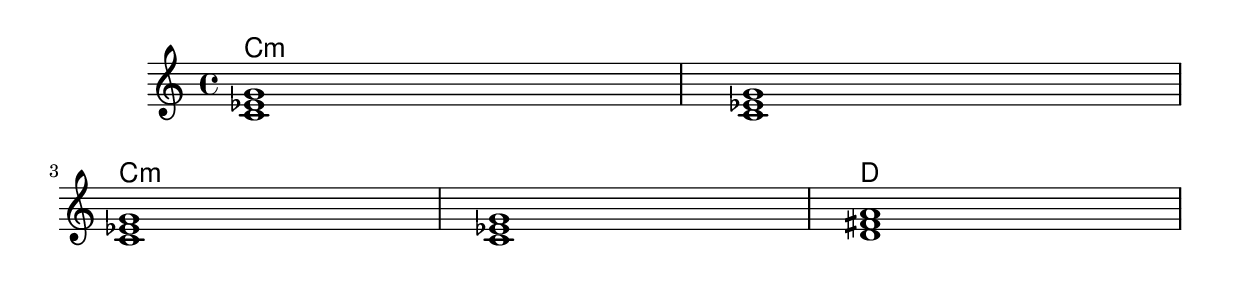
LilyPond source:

%% Do not edit this file; it is auto-generated from LSR http://lsr.dsi.unimi.it
%% This file is in the public domain.
\version "2.11.52"

\header {
  lsrtags = "chords"

  texidoces = "
Se pueden imprimir los acordes exclusivamente al comienzo de las
líneas y cuando cambia el acorde.

"
  doctitlees = "Imprimir los acordes cuando se produce un cambio"

  texidoc = "
Chord names can be displayed only at the start of lines and when the
chord changes.

"
  doctitle = "Showing chords at changes"
} % begin verbatim
harmonies = \chordmode {
  c1:m c:m \break c:m c:m d
}
<<
  \new ChordNames {
    \set chordChanges = ##t
    \harmonies
  }
  \new Staff {
    \relative c' { \harmonies }
  }
>>
